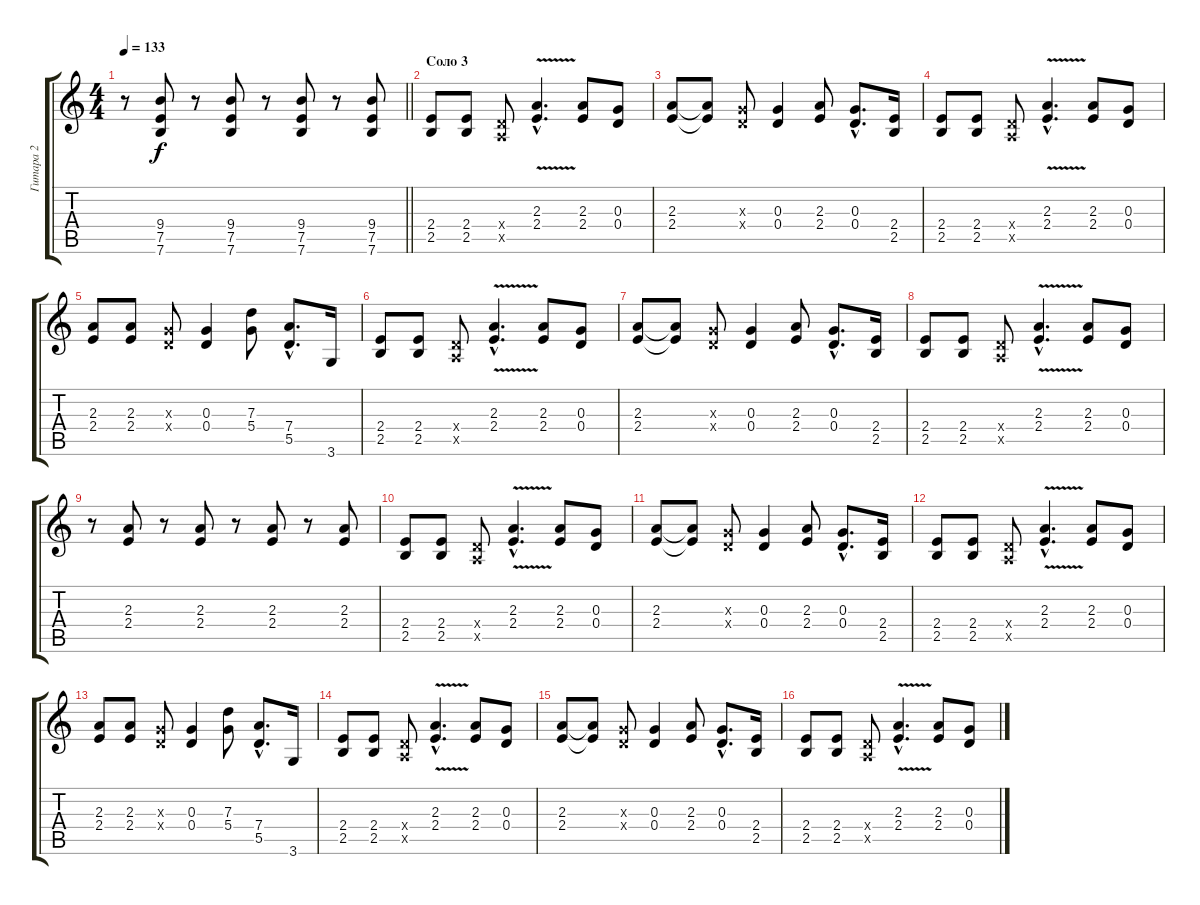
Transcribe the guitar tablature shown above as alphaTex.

\track ("Гитара 2" "Гитара 2") {instrument overdrivenguitar}
\staff {score tabs}
\tuning (E4 B3 G3 D3 A2 E2) {hide}
\ts (4 4)
\tempo 133
\clef g2
\barLineRight lightlight
\ks c
r.8{dy f} (9.4 7.5 7.6).8 r.8 (9.4 7.5 7.6).8 r.8 (9.4 7.5 7.6).8 r.8 (9.4 7.5 7.6).8 |
\section ("" "Соло 3")
(2.4 2.5).8 (2.4 2.5).8 (0.4{x} 0.5{x}).8 (2.3{v hac} 2.4{v hac}).4{d} (2.3 2.4).8 (0.3 0.4).8 |
(2.3 2.4).8 (2.3{t} 2.4{t}).8 (0.3{x} 0.4{x}).8 (0.3 0.4).4 (2.3 2.4).8 (0.3{hac} 0.4{hac}).8{d} (2.4 2.5).16 |
(2.4 2.5).8 (2.4 2.5).8 (0.4{x} 0.5{x}).8 (2.3{v hac} 2.4{v hac}).4{d} (2.3 2.4).8 (0.3 0.4).8 |
(2.3 2.4).8 (2.3 2.4).8 (0.3{x} 0.4{x}).8 (0.3 0.4).4 (7.3 5.4).8 (7.4{hac} 5.5{hac}).8{d} 3.6.16 |
(2.4 2.5).8 (2.4 2.5).8 (0.4{x} 0.5{x}).8 (2.3{v hac} 2.4{v hac}).4{d} (2.3 2.4).8 (0.3 0.4).8 |
(2.3 2.4).8 (2.3{t} 2.4{t}).8 (0.3{x} 0.4{x}).8 (0.3 0.4).4 (2.3 2.4).8 (0.3{hac} 0.4{hac}).8{d} (2.4 2.5).16 |
(2.4 2.5).8 (2.4 2.5).8 (0.4{x} 0.5{x}).8 (2.3{v hac} 2.4{v hac}).4{d} (2.3 2.4).8 (0.3 0.4).8 |
r.8 (2.3 2.4).8 r.8 (2.3 2.4).8 r.8 (2.3 2.4).8 r.8 (2.3 2.4).8 |
(2.4 2.5).8 (2.4 2.5).8 (0.4{x} 0.5{x}).8 (2.3{v hac} 2.4{v hac}).4{d} (2.3 2.4).8 (0.3 0.4).8 |
(2.3 2.4).8 (2.3{t} 2.4{t}).8 (0.3{x} 0.4{x}).8 (0.3 0.4).4 (2.3 2.4).8 (0.3{hac} 0.4{hac}).8{d} (2.4 2.5).16 |
(2.4 2.5).8 (2.4 2.5).8 (0.4{x} 0.5{x}).8 (2.3{v hac} 2.4{v hac}).4{d} (2.3 2.4).8 (0.3 0.4).8 |
(2.3 2.4).8 (2.3 2.4).8 (0.3{x} 0.4{x}).8 (0.3 0.4).4 (7.3 5.4).8 (7.4{hac} 5.5{hac}).8{d} 3.6.16 |
(2.4 2.5).8 (2.4 2.5).8 (0.4{x} 0.5{x}).8 (2.3{v hac} 2.4{v hac}).4{d} (2.3 2.4).8 (0.3 0.4).8 |
(2.3 2.4).8 (2.3{t} 2.4{t}).8 (0.3{x} 0.4{x}).8 (0.3 0.4).4 (2.3 2.4).8 (0.3{hac} 0.4{hac}).8{d} (2.4 2.5).16 |
(2.4 2.5).8 (2.4 2.5).8 (0.4{x} 0.5{x}).8 (2.3{v hac} 2.4{v hac}).4{d} (2.3 2.4).8 (0.3 0.4).8
